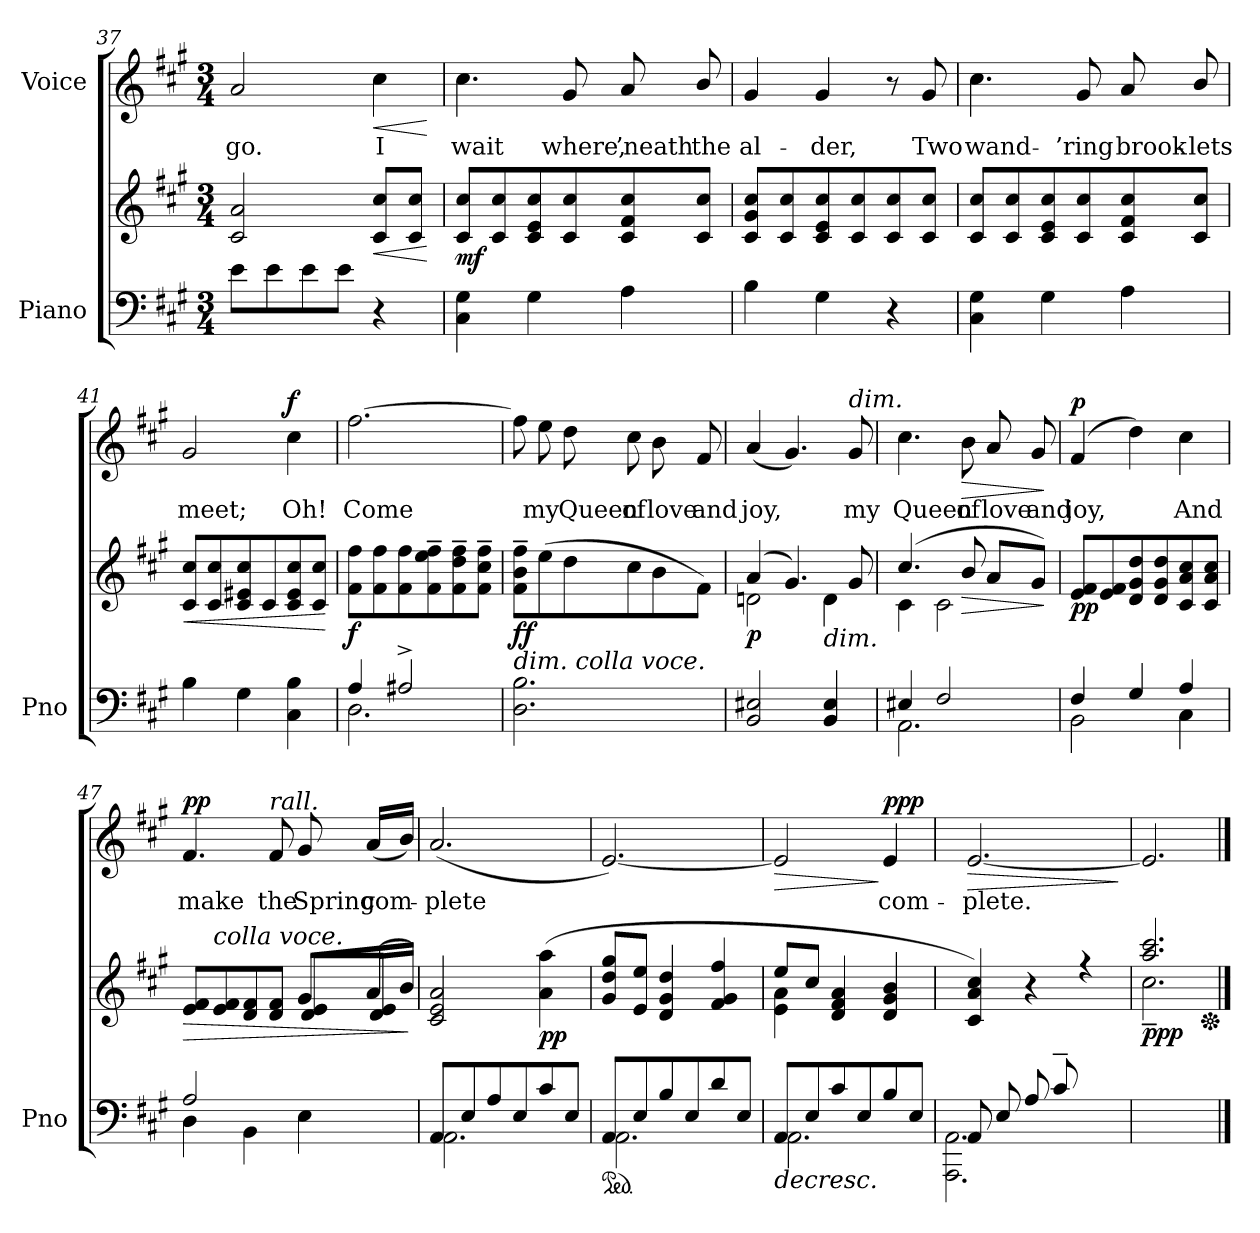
**kern	**kern	**dynam	**kern	**text	**dynam
*part2	*part2	*part2	*part1	*part1	*part1
*staff3	*staff2	*staff2/3	*staff1	*staff1	*staff1
*I"Piano	*	*	*I"Voice	*	*
*I'Pno	*	*	*	*	*
*clefF4	*clefG2	*	*clefG2	*	*
*k[f#c#g#]	*k[f#c#g#]	*	*k[f#c#g#]	*	*
*M3/4	*M3/4	*	*M3/4	*	*
=37	=37	=37	=37	=37	=37
8e\L	2c#/ 2a/	.	2a/	go.	.
8e\	.	.	.	.	.
8e\	.	.	.	.	.
8e\J	.	.	.	.	.
!	!	!LO:HP:b	!	!	!LO:HP:b
4r	8c#/ 8cc#/L	<	4cc#\	I	<
.	8c#/ 8cc#/J	.	.	.	.
.	.	[	.	.	[
=38	=38	=38	=38	=38	=38
!	!	!LO:DY:b	!	!	!
4C#\ 4G#\	8c#/ 8cc#/L	mf	4.cc#\	wait	.
.	8c#/ 8cc#/	.	.	.	.
4G#\	8c#/ 8e/ 8cc#/	.	.	.	.
.	8c#/ 8cc#/	.	8g#/	where,	.
4A\	8c#/ 8f#/ 8cc#/	.	8a/	’neath	.
.	8c#/ 8cc#/J	.	8b/	the	.
=39	=39	=39	=39	=39	=39
4B\	8c#/ 8g#/ 8cc#/L	.	4g#/	al-	.
.	8c#/ 8cc#/	.	.	.	.
4G#\	8c#/ 8e/ 8cc#/	.	4g#/	-der,	.
.	8c#/ 8cc#/	.	.	.	.
4r	8c#/ 8cc#/	.	8r	.	.
.	8c#/ 8cc#/J	.	8g#/	Two	.
=40	=40	=40	=40	=40	=40
4C#\ 4G#\	8c#/ 8cc#/L	.	4.cc#\	wand-	.
.	8c#/ 8cc#/	.	.	.	.
4G#\	8c#/ 8e/ 8cc#/	.	.	.	.
.	8c#/ 8cc#/	.	8g#/	-’ring	.
4A\	8c#/ 8f#/ 8cc#/	.	8a/	brook-	.
.	8c#/ 8cc#/J	.	8b/	-lets	.
=41	=41	=41	=41	=41	=41
!	!	!LO:HP:b	!	!	!
4B\	8c#/ 8cc#/L	<	2g#/	meet;	.
.	8c#/ 8cc#/	.	.	.	.
4G#\	8c#/ 8e#X/ 8cc#/	.	.	.	.
.	8c#/	.	.	.	.
!	!	!	!	!	!LO:DY:a
4C#\ 4B\	8c#/ 8e#/ 8cc#/	.	4cc#\	Oh!	f
.	8c#/ 8cc#/J	.	.	.	.
.	.	[	.	.	.
=42	=42	=42	=42	=42	=42
*^	*	*	*	*	*
!	!	!	!LO:DY:b	!	!	!
4A/	2.D\	8f#\ 8ff#\L	f	[2.ff#\	Come	.
.	.	8f#\ 8ff#\	.	.	.	.
2A#X^/	.	8f#\ 8ff#\	.	.	.	.
.	.	8f#\~ 8ee\~ 8ff#\~	.	.	.	.
.	.	8f#\~ 8dd\~ 8ff#\~	.	.	.	.
.	.	8f#\~ 8cc#\~ 8ff#\~J	.	.	.	.
*v	*v	*	*	*	*	*
=43	=43	=43	=43	=43	=43
!	!LO:TX:b:i:t=dim. colla voce.	!	!	!	!
!	!	!LO:DY:b	!	!	!
2.D\ 2.B\	8f#\~ 8b\~ 8ff#\~L	ff	8ff#\]	.	.
.	(8ee\	.	8ee\	my	.
.	8dd\	.	8dd\	Queen	.
.	8cc#\	.	8cc#\	of	.
.	8b\	.	8b\	love	.
.	8f#\J)	.	8f#/	and	.
=44	=44	=44	=44	=44	=44
*	*^	*	*	*	*
!	!	!	!LO:DY:b	!	!	!
2BB/ 2E#X/	(4a/	2dn\	p	(4a/	joy,	.
.	4.g#/)	.	.	4.g#/)	.	.
!	!	!LO:TX:b:i:t=dim.	!	!	!	!
4BB/ 4E#/	.	4d\	.	.	.	.
!	!	!	!	!LO:TX:a:i:t=dim.	!	!
.	8g#/	.	.	8g#/	my	.
=45	=45	=45	=45	=45	=45	=45
*^	*	*	*	*	*	*
4E#X/	2.AA\	(4.cc#/	4c#\	.	4.cc#\	Queen	.
2F#/	.	.	2c#\	.	.	.	.
!	!	!	!	!LO:HP:b	!	!	!LO:HP:b
.	.	8b/	.	>	8b\	of	>
.	.	8a/L	.	.	8a/	love	.
.	.	8g#/J)	.	.	8g#/	and	.
*v	*v	*	*	*	*	*	*
*	*v	*v	*	*	*	*
.	.	]	.	.	]
=46	=46	=46	=46	=46	=46
*^	*	*	*	*	*
!	!	!	!LO:DY:b	!	!	!LO:DY:a
4F#/	2BB\	8e/ 8f#/L	pp	(4f#/	joy,	p
.	.	8e/ 8f#/	.	.	.	.
4G#/	.	8d/ 8g#/ 8dd/	.	4dd\)	.	.
.	.	8d/ 8g#/ 8dd/	.	.	.	.
4A/	4C#\	8c#/ 8a/ 8cc#/	.	4cc#\	And	.
.	.	8c#/ 8a/ 8cc#/J	.	.	.	.
=47	=47	=47	=47	=47	=47	=47
!	!	!	!LO:HP:b	!	!	!LO:DY:a
*	*	*^	*	*	*	*
2A/	4D\	8e/ 8f#/L	2ryy	>	4.f#/	make	pp
!	!	!LO:TX:i:t=colla voce.	!	!	!	!	!
.	.	8e/ 8f#/	.	.	.	.	.
.	4BB\	8d/ 8f#/	.	.	.	.	.
!	!	!	!	!	!LO:TX:a:i:t=rall.	!	!
.	.	8d/ 8f#/J	.	.	8f#/	the	.
4ryy	4E\	8g#/L	8d/ 8e/L	.	8g#/	Spring	.
.	.	(>16a/L	8d/ 8e/J	.	(16a/LL	com-	.
.	.	16b/JJ)	.	.	16b/JJ)	.	.
*v	*v	*	*	*	*	*	*
*	*v	*v	*	*	*	*
.	.	]	.	.	.
=48	=48	=48	=48	=48	=48
*^	*	*	*^	*	*
8AA/L	2.AA\	2c#/ 2e/ 2a/	.	(>2.a/	2ryy	-plete	.
8E/	.	.	.	.	.	.	.
8A/	.	.	.	.	.	.	.
8E/	.	.	.	.	.	.	.
!	!	!	!LO:DY:b	!	!	!	!
8c#/	.	(4a\ 4aa\	pp	.	4ryy	.	.
8E/J	.	.	.	.	.	.	.
*	*	*	*	*v	*v	*	*
=49	=49	=49	=49	=49	=49	=49
*ped	*	*	*	*	*	*
8AA/L	2.AA\	8g#/ 8dd/ 8gg#/L	.	[2.e/)	.	.
8E/	.	8e/ 8ee/J	.	.	.	.
8B/	.	4d/ 4g#/ 4dd/	.	.	.	.
8E/	.	.	.	.	.	.
8d/	.	4f#/ 4g#/ 4ff#/	.	.	.	.
8E/J	.	.	.	.	.	.
=50	=50	=50	=50	=50	=50	=50
!	!	!	!LO:HP:b=2	!	!	!LO:HP:b
*	*	*^	*	*	*	*
8AA/L	2.AA\	8ee/L	4e\ 4a\	>	2e/]	.	>
8E/	.	8cc#/J	.	.	.	.	.
8c#/	.	4d/ 4f#/ 4a/	2ryy	.	.	.	.
8E/	.	.	.	.	.	.	.
!	!	!	!	!	!	!	!LO:DY:n=1:a
8B/	.	4d/ 4g#/ 4b/	.	.	4e/	com-	] ppp
8E/J	.	.	.	.	.	.	.
=51	=51	=51	=51	=51	=51	=51	=51
!	!	!	!	!	!	!	!LO:HP:b
(8AA/L	2.AAA\ 2.AA\	4c#/ 4a/ 4cc#/)	2ryy	.	[2.e/	-plete.	>
8E/	.	.	.	.	.	.	.
8A/	.	4r	.	.	.	.	.
8c#~>/	.	.	.	.	.	.	.
4ryy	.	4r	8e~\	.	.	.	.
.	.	.	8a~\J	.	.	.	.
*v	*v	*	*	*	*	*	*
*	*v	*v	*	*	*	*
.	.	.	.	.	]
=52	=52	=52	=52	=52	=52
*	*^	*	*	*	*
!	!	!	!LO:DY:b	!	!	!
2.ryy	2.aa/ 2.ccc#/	2.cc#~<\)	ppp	2.e/]	.	.
*	*v	*v	*	*	*	*
.	.	]	.	.	.
*	*Xped	*	*	*	*
==	==	==	==	==	==
*-	*-	*-	*-	*-	*-
